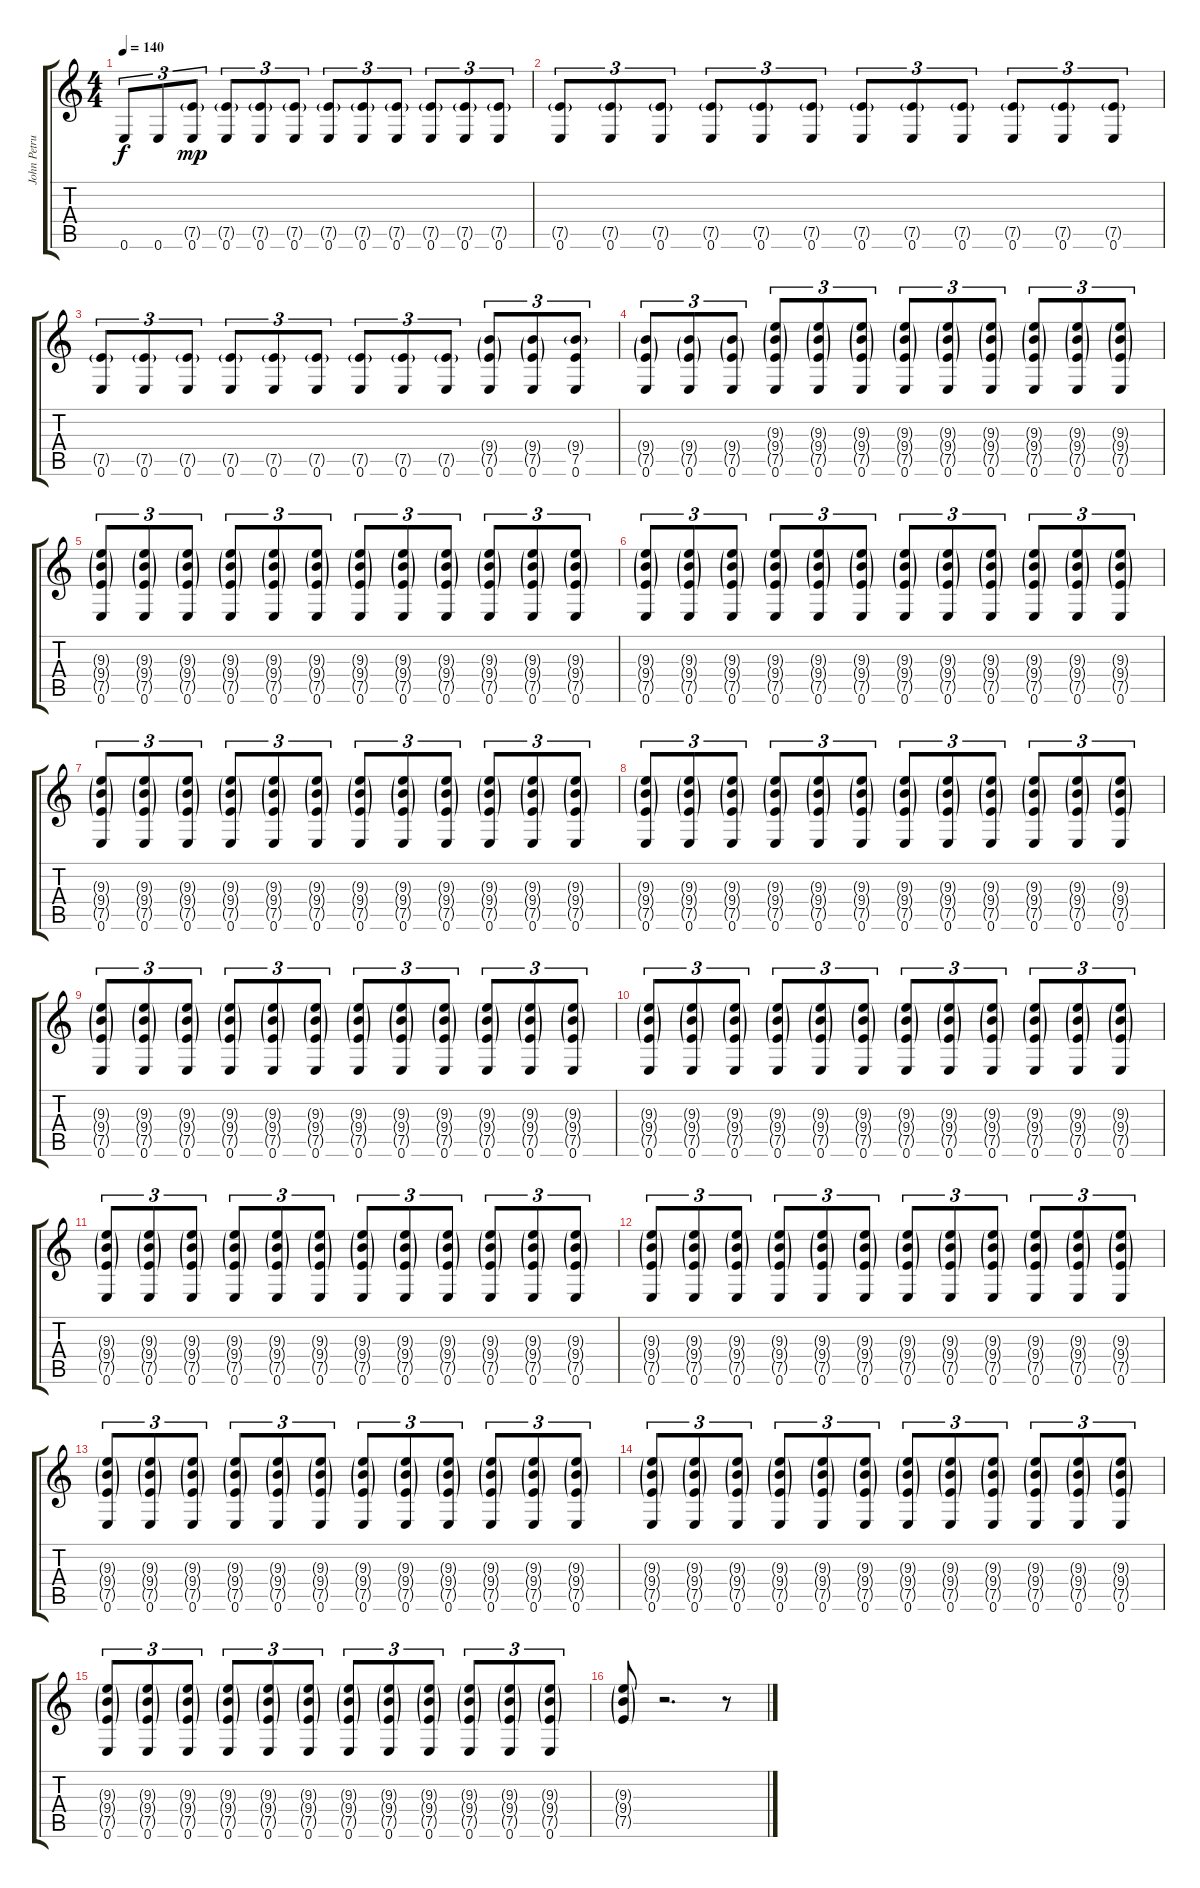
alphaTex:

\track ("John Petrucci Rythm/Fill Guitar" "John Petru") {instrument distortionguitar}
\staff {score tabs}
\tuning (E4 B3 G3 D3 A2 E2) {hide}
\ts (4 4)
\tempo 140
\clef g2
\ks c
0.6.8{tu (3 2) dy f} 0.6.8{tu (3 2)} (7.5{g} 0.6).8{tu (3 2) dy mp} (7.5{g} 0.6).8{tu (3 2)} (7.5{g} 0.6).8{tu (3 2)} (7.5{g} 0.6).8{tu (3 2)} (7.5{g} 0.6).8{tu (3 2)} (7.5{g} 0.6).8{tu (3 2)} (7.5{g} 0.6).8{tu (3 2)} (7.5{g} 0.6).8{tu (3 2)} (7.5{g} 0.6).8{tu (3 2)} (7.5{g} 0.6).8{tu (3 2)} |
(7.5{g} 0.6).8{tu (3 2)} (7.5{g} 0.6).8{tu (3 2)} (7.5{g} 0.6).8{tu (3 2)} (7.5{g} 0.6).8{tu (3 2)} (7.5{g} 0.6).8{tu (3 2)} (7.5{g} 0.6).8{tu (3 2)} (7.5{g} 0.6).8{tu (3 2)} (7.5{g} 0.6).8{tu (3 2)} (7.5{g} 0.6).8{tu (3 2)} (7.5{g} 0.6).8{tu (3 2)} (7.5{g} 0.6).8{tu (3 2)} (7.5{g} 0.6).8{tu (3 2)} |
(7.5{g} 0.6).8{tu (3 2)} (7.5{g} 0.6).8{tu (3 2)} (7.5{g} 0.6).8{tu (3 2)} (7.5{g} 0.6).8{tu (3 2)} (7.5{g} 0.6).8{tu (3 2)} (7.5{g} 0.6).8{tu (3 2)} (7.5{g} 0.6).8{tu (3 2)} (7.5{g} 0.6).8{tu (3 2)} (7.5{g} 0.6).8{tu (3 2)} (9.4{g} 7.5{g} 0.6).8{tu (3 2)} (9.4{g} 7.5{g} 0.6).8{tu (3 2)} (9.4{g} 7.5 0.6).8{tu (3 2)} |
(9.4{g} 7.5{g} 0.6).8{tu (3 2)} (9.4{g} 7.5{g} 0.6).8{tu (3 2)} (9.4{g} 7.5{g} 0.6).8{tu (3 2)} (9.3{g} 9.4{g} 7.5{g} 0.6).8{tu (3 2)} (9.3{g} 9.4{g} 7.5{g} 0.6).8{tu (3 2)} (9.3{g} 9.4{g} 7.5{g} 0.6).8{tu (3 2)} (9.3{g} 9.4{g} 7.5{g} 0.6).8{tu (3 2)} (9.3{g} 9.4{g} 7.5{g} 0.6).8{tu (3 2)} (9.3{g} 9.4{g} 7.5{g} 0.6).8{tu (3 2)} (9.3{g} 9.4{g} 7.5{g} 0.6).8{tu (3 2)} (9.3{g} 9.4{g} 7.5{g} 0.6).8{tu (3 2)} (9.3{g} 9.4{g} 7.5{g} 0.6).8{tu (3 2)} |
(9.3{g} 9.4{g} 7.5{g} 0.6).8{tu (3 2)} (9.3{g} 9.4{g} 7.5{g} 0.6).8{tu (3 2)} (9.3{g} 9.4{g} 7.5{g} 0.6).8{tu (3 2)} (9.3{g} 9.4{g} 7.5{g} 0.6).8{tu (3 2)} (9.3{g} 9.4{g} 7.5{g} 0.6).8{tu (3 2)} (9.3{g} 9.4{g} 7.5{g} 0.6).8{tu (3 2)} (9.3{g} 9.4{g} 7.5{g} 0.6).8{tu (3 2)} (9.3{g} 9.4{g} 7.5{g} 0.6).8{tu (3 2)} (9.3{g} 9.4{g} 7.5{g} 0.6).8{tu (3 2)} (9.3{g} 9.4{g} 7.5{g} 0.6).8{tu (3 2)} (9.3{g} 9.4{g} 7.5{g} 0.6).8{tu (3 2)} (9.3{g} 9.4{g} 7.5{g} 0.6).8{tu (3 2)} |
(9.3{g} 9.4{g} 7.5{g} 0.6).8{tu (3 2)} (9.3{g} 9.4{g} 7.5{g} 0.6).8{tu (3 2)} (9.3{g} 9.4{g} 7.5{g} 0.6).8{tu (3 2)} (9.3{g} 9.4{g} 7.5{g} 0.6).8{tu (3 2)} (9.3{g} 9.4{g} 7.5{g} 0.6).8{tu (3 2)} (9.3{g} 9.4{g} 7.5{g} 0.6).8{tu (3 2)} (9.3{g} 9.4{g} 7.5{g} 0.6).8{tu (3 2)} (9.3{g} 9.4{g} 7.5{g} 0.6).8{tu (3 2)} (9.3{g} 9.4{g} 7.5{g} 0.6).8{tu (3 2)} (9.3{g} 9.4{g} 7.5{g} 0.6).8{tu (3 2)} (9.3{g} 9.4{g} 7.5{g} 0.6).8{tu (3 2)} (9.3{g} 9.4{g} 7.5{g} 0.6).8{tu (3 2)} |
(9.3{g} 9.4{g} 7.5{g} 0.6).8{tu (3 2) volume 13} (9.3{g} 9.4{g} 7.5{g} 0.6).8{tu (3 2)} (9.3{g} 9.4{g} 7.5{g} 0.6).8{tu (3 2)} (9.3{g} 9.4{g} 7.5{g} 0.6).8{tu (3 2)} (9.3{g} 9.4{g} 7.5{g} 0.6).8{tu (3 2)} (9.3{g} 9.4{g} 7.5{g} 0.6).8{tu (3 2)} (9.3{g} 9.4{g} 7.5{g} 0.6).8{tu (3 2)} (9.3{g} 9.4{g} 7.5{g} 0.6).8{tu (3 2)} (9.3{g} 9.4{g} 7.5{g} 0.6).8{tu (3 2)} (9.3{g} 9.4{g} 7.5{g} 0.6).8{tu (3 2)} (9.3{g} 9.4{g} 7.5{g} 0.6).8{tu (3 2)} (9.3{g} 9.4{g} 7.5{g} 0.6).8{tu (3 2)} |
(9.3{g} 9.4{g} 7.5{g} 0.6).8{tu (3 2)} (9.3{g} 9.4{g} 7.5{g} 0.6).8{tu (3 2)} (9.3{g} 9.4{g} 7.5{g} 0.6).8{tu (3 2)} (9.3{g} 9.4{g} 7.5{g} 0.6).8{tu (3 2)} (9.3{g} 9.4{g} 7.5{g} 0.6).8{tu (3 2)} (9.3{g} 9.4{g} 7.5{g} 0.6).8{tu (3 2)} (9.3{g} 9.4{g} 7.5{g} 0.6).8{tu (3 2)} (9.3{g} 9.4{g} 7.5{g} 0.6).8{tu (3 2)} (9.3{g} 9.4{g} 7.5{g} 0.6).8{tu (3 2)} (9.3{g} 9.4{g} 7.5{g} 0.6).8{tu (3 2)} (9.3{g} 9.4{g} 7.5{g} 0.6).8{tu (3 2)} (9.3{g} 9.4{g} 7.5{g} 0.6).8{tu (3 2)} |
(9.3{g} 9.4{g} 7.5{g} 0.6).8{tu (3 2)} (9.3{g} 9.4{g} 7.5{g} 0.6).8{tu (3 2)} (9.3{g} 9.4{g} 7.5{g} 0.6).8{tu (3 2)} (9.3{g} 9.4{g} 7.5{g} 0.6).8{tu (3 2)} (9.3{g} 9.4{g} 7.5{g} 0.6).8{tu (3 2)} (9.3{g} 9.4{g} 7.5{g} 0.6).8{tu (3 2)} (9.3{g} 9.4{g} 7.5{g} 0.6).8{tu (3 2)} (9.3{g} 9.4{g} 7.5{g} 0.6).8{tu (3 2)} (9.3{g} 9.4{g} 7.5{g} 0.6).8{tu (3 2)} (9.3{g} 9.4{g} 7.5{g} 0.6).8{tu (3 2)} (9.3{g} 9.4{g} 7.5{g} 0.6).8{tu (3 2)} (9.3{g} 9.4{g} 7.5{g} 0.6).8{tu (3 2)} |
(9.3{g} 9.4{g} 7.5{g} 0.6).8{tu (3 2) volume 14} (9.3{g} 9.4{g} 7.5{g} 0.6).8{tu (3 2)} (9.3{g} 9.4{g} 7.5{g} 0.6).8{tu (3 2)} (9.3{g} 9.4{g} 7.5{g} 0.6).8{tu (3 2)} (9.3{g} 9.4{g} 7.5{g} 0.6).8{tu (3 2)} (9.3{g} 9.4{g} 7.5{g} 0.6).8{tu (3 2)} (9.3{g} 9.4{g} 7.5{g} 0.6).8{tu (3 2)} (9.3{g} 9.4{g} 7.5{g} 0.6).8{tu (3 2)} (9.3{g} 9.4{g} 7.5{g} 0.6).8{tu (3 2)} (9.3{g} 9.4{g} 7.5{g} 0.6).8{tu (3 2)} (9.3{g} 9.4{g} 7.5{g} 0.6).8{tu (3 2)} (9.3{g} 9.4{g} 7.5{g} 0.6).8{tu (3 2)} |
(9.3{g} 9.4{g} 7.5{g} 0.6).8{tu (3 2)} (9.3{g} 9.4{g} 7.5{g} 0.6).8{tu (3 2)} (9.3{g} 9.4{g} 7.5{g} 0.6).8{tu (3 2)} (9.3{g} 9.4{g} 7.5{g} 0.6).8{tu (3 2)} (9.3{g} 9.4{g} 7.5{g} 0.6).8{tu (3 2)} (9.3{g} 9.4{g} 7.5{g} 0.6).8{tu (3 2)} (9.3{g} 9.4{g} 7.5{g} 0.6).8{tu (3 2)} (9.3{g} 9.4{g} 7.5{g} 0.6).8{tu (3 2)} (9.3{g} 9.4{g} 7.5{g} 0.6).8{tu (3 2)} (9.3{g} 9.4{g} 7.5{g} 0.6).8{tu (3 2)} (9.3{g} 9.4{g} 7.5{g} 0.6).8{tu (3 2)} (9.3{g} 9.4{g} 7.5{g} 0.6).8{tu (3 2)} |
(9.3{g} 9.4{g} 7.5{g} 0.6).8{tu (3 2)} (9.3{g} 9.4{g} 7.5{g} 0.6).8{tu (3 2)} (9.3{g} 9.4{g} 7.5{g} 0.6).8{tu (3 2)} (9.3{g} 9.4{g} 7.5{g} 0.6).8{tu (3 2)} (9.3{g} 9.4{g} 7.5{g} 0.6).8{tu (3 2)} (9.3{g} 9.4{g} 7.5{g} 0.6).8{tu (3 2)} (9.3{g} 9.4{g} 7.5{g} 0.6).8{tu (3 2)} (9.3{g} 9.4{g} 7.5{g} 0.6).8{tu (3 2)} (9.3{g} 9.4{g} 7.5{g} 0.6).8{tu (3 2)} (9.3{g} 9.4{g} 7.5{g} 0.6).8{tu (3 2)} (9.3{g} 9.4{g} 7.5{g} 0.6).8{tu (3 2)} (9.3{g} 9.4{g} 7.5{g} 0.6).8{tu (3 2)} |
(9.3{g} 9.4{g} 7.5{g} 0.6).8{tu (3 2)} (9.3{g} 9.4{g} 7.5{g} 0.6).8{tu (3 2)} (9.3{g} 9.4{g} 7.5{g} 0.6).8{tu (3 2)} (9.3{g} 9.4{g} 7.5{g} 0.6).8{tu (3 2)} (9.3{g} 9.4{g} 7.5{g} 0.6).8{tu (3 2)} (9.3{g} 9.4{g} 7.5{g} 0.6).8{tu (3 2)} (9.3{g} 9.4{g} 7.5{g} 0.6).8{tu (3 2)} (9.3{g} 9.4{g} 7.5{g} 0.6).8{tu (3 2)} (9.3{g} 9.4{g} 7.5{g} 0.6).8{tu (3 2)} (9.3{g} 9.4{g} 7.5{g} 0.6).8{tu (3 2)} (9.3{g} 9.4{g} 7.5{g} 0.6).8{tu (3 2)} (9.3{g} 9.4{g} 7.5{g} 0.6).8{tu (3 2)} |
(9.3{g} 9.4{g} 7.5{g} 0.6).8{tu (3 2) volume 16} (9.3{g} 9.4{g} 7.5{g} 0.6).8{tu (3 2)} (9.3{g} 9.4{g} 7.5{g} 0.6).8{tu (3 2)} (9.3{g} 9.4{g} 7.5{g} 0.6).8{tu (3 2)} (9.3{g} 9.4{g} 7.5{g} 0.6).8{tu (3 2)} (9.3{g} 9.4{g} 7.5{g} 0.6).8{tu (3 2)} (9.3{g} 9.4{g} 7.5{g} 0.6).8{tu (3 2)} (9.3{g} 9.4{g} 7.5{g} 0.6).8{tu (3 2)} (9.3{g} 9.4{g} 7.5{g} 0.6).8{tu (3 2)} (9.3{g} 9.4{g} 7.5{g} 0.6).8{tu (3 2)} (9.3{g} 9.4{g} 7.5{g} 0.6).8{tu (3 2)} (9.3{g} 9.4{g} 7.5{g} 0.6).8{tu (3 2)} |
(9.3{g} 9.4{g} 7.5{g} 0.6).8{tu (3 2)} (9.3{g} 9.4{g} 7.5{g} 0.6).8{tu (3 2)} (9.3{g} 9.4{g} 7.5{g} 0.6).8{tu (3 2)} (9.3{g} 9.4{g} 7.5{g} 0.6).8{tu (3 2)} (9.3{g} 9.4{g} 7.5{g} 0.6).8{tu (3 2)} (9.3{g} 9.4{g} 7.5{g} 0.6).8{tu (3 2)} (9.3{g} 9.4{g} 7.5{g} 0.6).8{tu (3 2)} (9.3{g} 9.4{g} 7.5{g} 0.6).8{tu (3 2)} (9.3{g} 9.4{g} 7.5{g} 0.6).8{tu (3 2)} (9.3{g} 9.4{g} 7.5{g} 0.6).8{tu (3 2)} (9.3{g} 9.4{g} 7.5{g} 0.6).8{tu (3 2)} (9.3{g} 9.4{g} 7.5{g} 0.6).8{tu (3 2)} |
(9.3{g} 9.4{g} 7.5{g}).8 r.2{d} r.8
